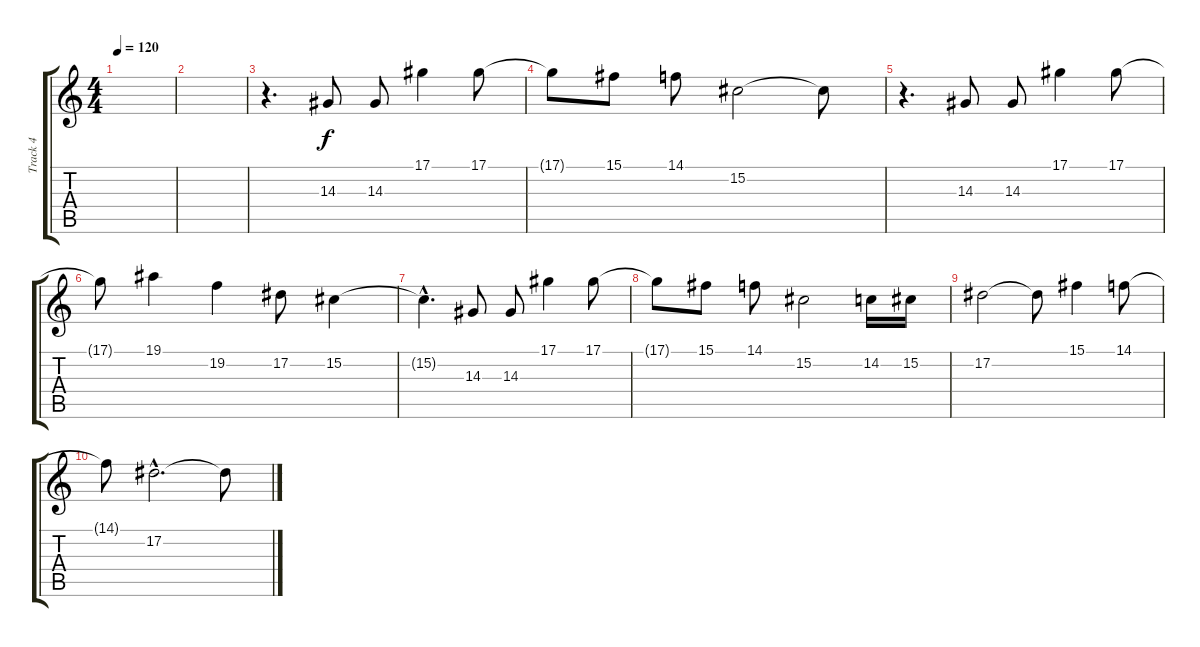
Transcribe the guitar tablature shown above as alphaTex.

\track ("Track 4" "Track 4") {instrument acousticgrandpiano}
\staff {score tabs}
\tuning (Eb4 Bb3 Gb3 Db3 Ab2 Eb2) {hide}
\ts (4 4)
\tempo 120
\clef g2
\ks c
|
|
r.4{d} 14.3.8 14.3.8 17.1.4 17.1.8 |
17.1{t}.8 15.1.8 14.1.8 15.2.2 15.2{t}.8 |
r.4{d} 14.3.8 14.3.8 17.1.4 17.1.8 |
17.1{t}.8 19.1.4 19.2.4 17.2.8 15.2.4 |
15.2{hac t}.4{d} 14.3.8 14.3.8 17.1.4 17.1.8 |
17.1{t}.8 15.1.8 14.1.8 15.2.2 14.2.16 15.2.16 |
17.2.2 17.2{t}.8 15.1.4 14.1.8 |
14.1{t}.8 17.2{hac}.2{d} 17.2{t}.8
